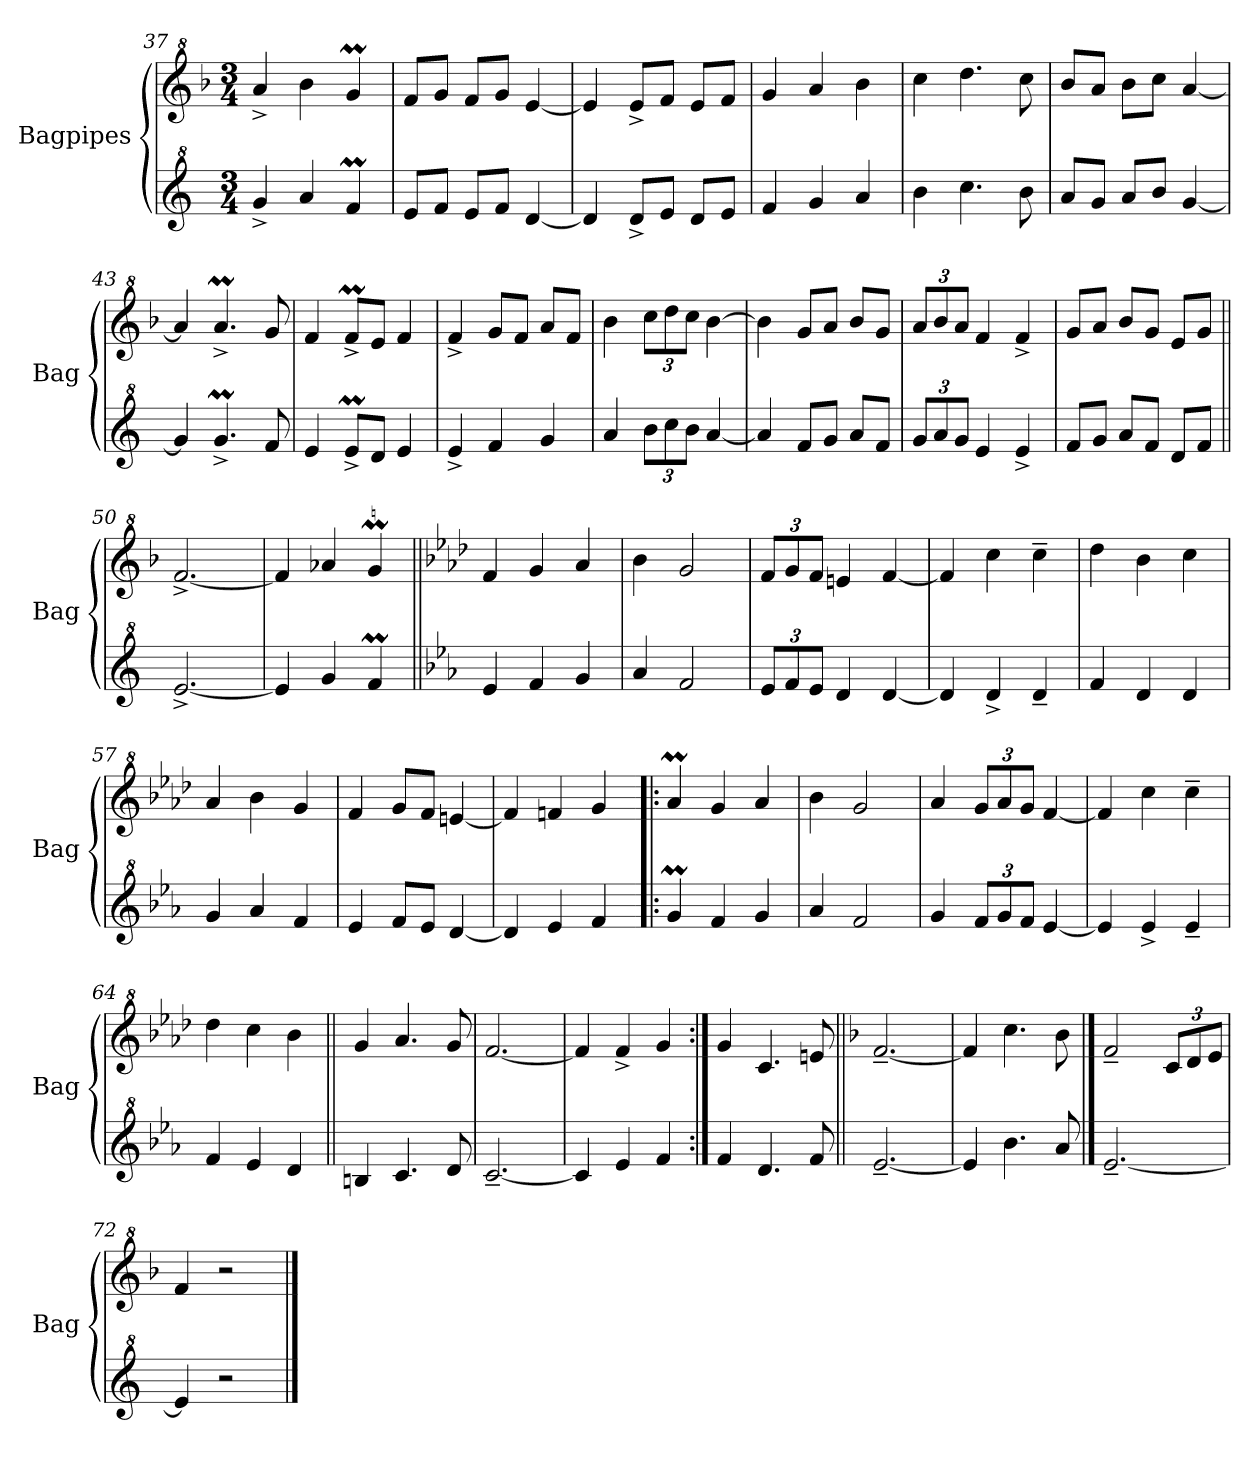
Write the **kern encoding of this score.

**kern	**kern
*part2	*part1
*staff2	*staff1
*I"Bagpipes	*I"Bagpipes
*I'Bag	*I'Bag
*clefG^2	*clefG^2
*ITrd4c7	*
*k[b-]	*k[b-]
*F:	*F:
*M3/4	*M3/4
=37	=37
4cc^/	4aa^/
4dd/	4bb-\
4b-M/	4ggM/
=38	=38
8a/L	8ff/L
8b-/J	8gg/J
8a/L	8ff/L
8b-/J	8gg/J
[4g/	[4ee/
!!LO:LB:g=z
=39	=39
4g/]	4ee/]
8g^/L	8ee^/L
8a/J	8ff/J
8g/L	8ee/L
8a/J	8ff/J
=40	=40
4b-/	4gg/
4cc/	4aa/
4dd/	4bb-\
=41	=41
4ee\	4ccc\
4.ff\	4.ddd\
8ee\	8ccc\
=42	=42
8dd/L	8bb-/L
8cc/J	8aa/J
8dd/L	8bb-\L
8ee/J	8ccc\J
[4cc/	[4aa/
=43	=43
4cc/]	4aa/]
4.ccM^/	4.aam^/
8b-/	8gg/
=44	=44
4a/	4ff/
8am^/L	8ffM^/L
8g/J	8ee/J
4a/	4ff/
=45	=45
4a^/	4ff^/
4b-/	8gg/L
.	8ff/J
4cc/	8aa/L
.	8ff/J
=46	=46
4dd/	4bb-\
*Xbrackettup	*Xbrackettup
12ee\L	12ccc\L
12ff\	12ddd\
12ee\J	12ccc\J
[4dd/	[4bb-\
=47	=47
4dd/]	4bb-\]
8b-/L	8gg/L
8cc/J	8aa/J
8dd/L	8bb-/L
8b-/J	8gg/J
!!LO:LB:g=z
=48	=48
12cc/L	12aa/L
12dd/	12bb-/
12cc/J	12aa/J
4a/	4ff/
4a^/	4ff^/
=49	=49
8b-/L	8gg/L
8cc/J	8aa/J
8dd/L	8bb-/L
8b-/J	8gg/J
8g/L	8ee/L
8b-/J	8gg/J
=50||	=50||
[2.a^/	[2.ff^/
=51	=51
4a/]	4ff/]
4cc/	4aa-X/
4b-M/	4ggM/
=52||	=52||
*k[b-e-a-d-]	*k[b-e-a-d-]
*A-:	*A-:
4a-/	4ff/
4b-/	4gg/
4cc/	4aa-/
=53	=53
4dd-/	4bb-\
2b-/	2gg/
=54	=54
12a-/L	12ff/L
12b-/	12gg/
12a-/J	12ff/J
4g/	4een/
[4g/	[4ff/
=55	=55
4g/]	4ff/]
4g^/	4ccc\
4g~/	4ccc~\
=56	=56
4b-/	4ddd-\
4g/	4bb-\
4g/	4ccc\
=57	=57
4cc/	4aa-/
4dd-/	4bb-\
4b-/	4gg/
!!LO:PB:g=z
=58	=58
4a-/	4ff/
8b-/L	8gg/L
8a-/J	8ff/J
[4g/	[4een/
=59	=59
4g/]	4ff-/]
4a-/	4ffn/
4b-/	4gg/
=60!|:	=60!|:
4ccm/	4aa-M/
4b-/	4gg/
4cc/	4aa-/
=61	=61
4dd-/	4bb-\
2b-/	2gg/
=62	=62
4cc/	4aa-/
12b-/L	12gg/L
12cc/	12aa-/
12b-/J	12gg/J
[4a-/	[4ff/
=63	=63
4a-/]	4ff/]
4a-^/	4ccc\
4a-~/	4ccc~\
=64	=64
4b-/	4ddd-\
4a-/	4ccc\
4g/	4bb-\
=65||	=65||
4en/	4gg/
4.f/	4.aa-/
8g/	8gg/
=66	=66
[2.f~/	[2.ff/
=67	=67
4f/]	4ff/]
4a-/	4ff^/
4b-/	4gg/
=68:|!	=68:|!
4b-/	4gg/
4.g/	4.cc/
8b-/	8een/
!!LO:LB:g=z
=69||	=69||
*k[b-]	*k[b-]
*F:	*F:
[2.a~/	[2.ff~/
=70	=70
4a/]	4ff/]
4.ee\	4.ccc\
8dd/	8bb-\
==71	==71
[2.a~/	2ff~/
.	12cc/L
.	12dd/
.	12ee/J
=72	=72
4a/]	4ff/
2r	2r
==	==
*-	*-
